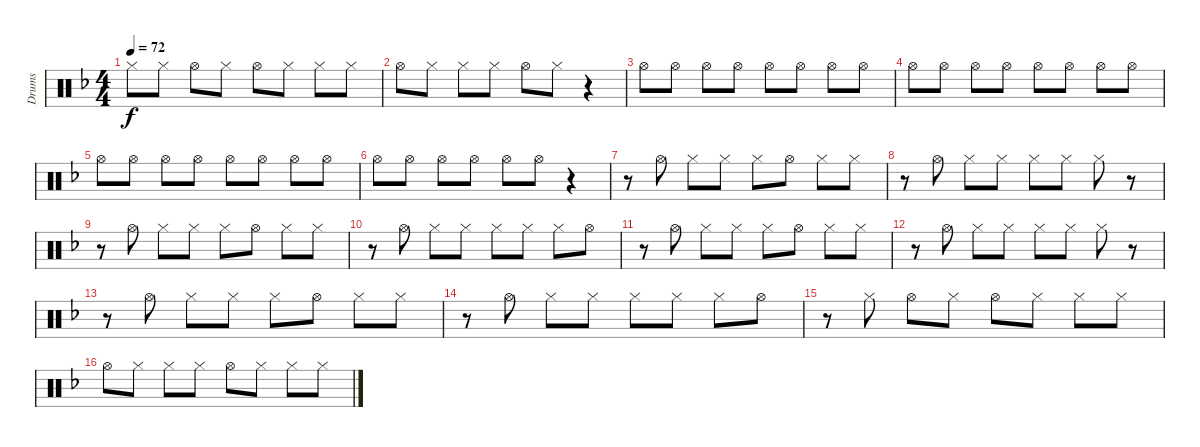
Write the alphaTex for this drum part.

\track ("Drums" "Drums") {instrument percussion}
\staff {score}
\articulation defaults
\ts (4 4)
\tempo 72
\clef neutral
\ks dminor "Hi-Hat (closed)".8{dy f} "Hi-Hat (closed)".8 "Hi-Hat (open)".8 "Hi-Hat (closed)".8 "Hi-Hat (open)".8 "Hi-Hat (closed)".8 "Hi-Hat (closed)".8 "Hi-Hat (closed)".8
|
"Hi-Hat (open)".8 "Hi-Hat (closed)".8 "Hi-Hat (closed)".8 "Hi-Hat (closed)".8 "Hi-Hat (open)".8 "Hi-Hat (closed)".8 r.4 |
"Hi-Hat (open)".8 "Hi-Hat (open)".8 "Hi-Hat (open)".8 "Hi-Hat (open)".8 "Hi-Hat (open)".8 "Hi-Hat (open)".8 "Hi-Hat (open)".8 "Hi-Hat (open)".8 |
"Hi-Hat (open)".8 "Hi-Hat (open)".8 "Hi-Hat (open)".8 "Hi-Hat (open)".8 "Hi-Hat (open)".8 "Hi-Hat (open)".8 "Hi-Hat (open)".8 "Hi-Hat (open)".8 |
"Hi-Hat (open)".8 "Hi-Hat (open)".8 "Hi-Hat (open)".8 "Hi-Hat (open)".8 "Hi-Hat (open)".8 "Hi-Hat (open)".8 "Hi-Hat (open)".8 "Hi-Hat (open)".8 |
"Hi-Hat (open)".8 "Hi-Hat (open)".8 "Hi-Hat (open)".8 "Hi-Hat (open)".8 "Hi-Hat (open)".8 "Hi-Hat (open)".8 r.4 |
r.8 "Hi-Hat (open)".8 "Hi-Hat (closed)".8 "Hi-Hat (closed)".8 "Hi-Hat (closed)".8 "Hi-Hat (open)".8 "Hi-Hat (closed)".8 "Hi-Hat (closed)".8 |
r.8 "Hi-Hat (open)".8 "Hi-Hat (closed)".8 "Hi-Hat (closed)".8 "Hi-Hat (closed)".8 "Hi-Hat (closed)".8 "Hi-Hat (closed)".8 r.8 |
r.8 "Hi-Hat (open)".8 "Hi-Hat (closed)".8 "Hi-Hat (closed)".8 "Hi-Hat (closed)".8 "Hi-Hat (open)".8 "Hi-Hat (closed)".8 "Hi-Hat (closed)".8 |
r.8 "Hi-Hat (open)".8 "Hi-Hat (closed)".8 "Hi-Hat (closed)".8 "Hi-Hat (closed)".8 "Hi-Hat (closed)".8 "Hi-Hat (closed)".8 "Hi-Hat (open)".8 |
r.8 "Hi-Hat (open)".8 "Hi-Hat (closed)".8 "Hi-Hat (closed)".8 "Hi-Hat (closed)".8 "Hi-Hat (open)".8 "Hi-Hat (closed)".8 "Hi-Hat (closed)".8 |
r.8 "Hi-Hat (open)".8 "Hi-Hat (closed)".8 "Hi-Hat (closed)".8 "Hi-Hat (closed)".8 "Hi-Hat (closed)".8 "Hi-Hat (closed)".8 r.8 |
r.8 "Hi-Hat (open)".8 "Hi-Hat (closed)".8 "Hi-Hat (closed)".8 "Hi-Hat (closed)".8 "Hi-Hat (open)".8 "Hi-Hat (closed)".8 "Hi-Hat (closed)".8 |
r.8 "Hi-Hat (open)".8 "Hi-Hat (closed)".8 "Hi-Hat (closed)".8 "Hi-Hat (closed)".8 "Hi-Hat (closed)".8 "Hi-Hat (closed)".8 "Hi-Hat (open)".8 |
r.8 "Hi-Hat (closed)".8 "Hi-Hat (open)".8 "Hi-Hat (closed)".8 "Hi-Hat (open)".8 "Hi-Hat (closed)".8 "Hi-Hat (closed)".8 "Hi-Hat (closed)".8 |
"Hi-Hat (open)".8 "Hi-Hat (closed)".8 "Hi-Hat (closed)".8 "Hi-Hat (closed)".8 "Hi-Hat (open)".8 "Hi-Hat (closed)".8 "Hi-Hat (closed)".8 "Hi-Hat (closed)".8
